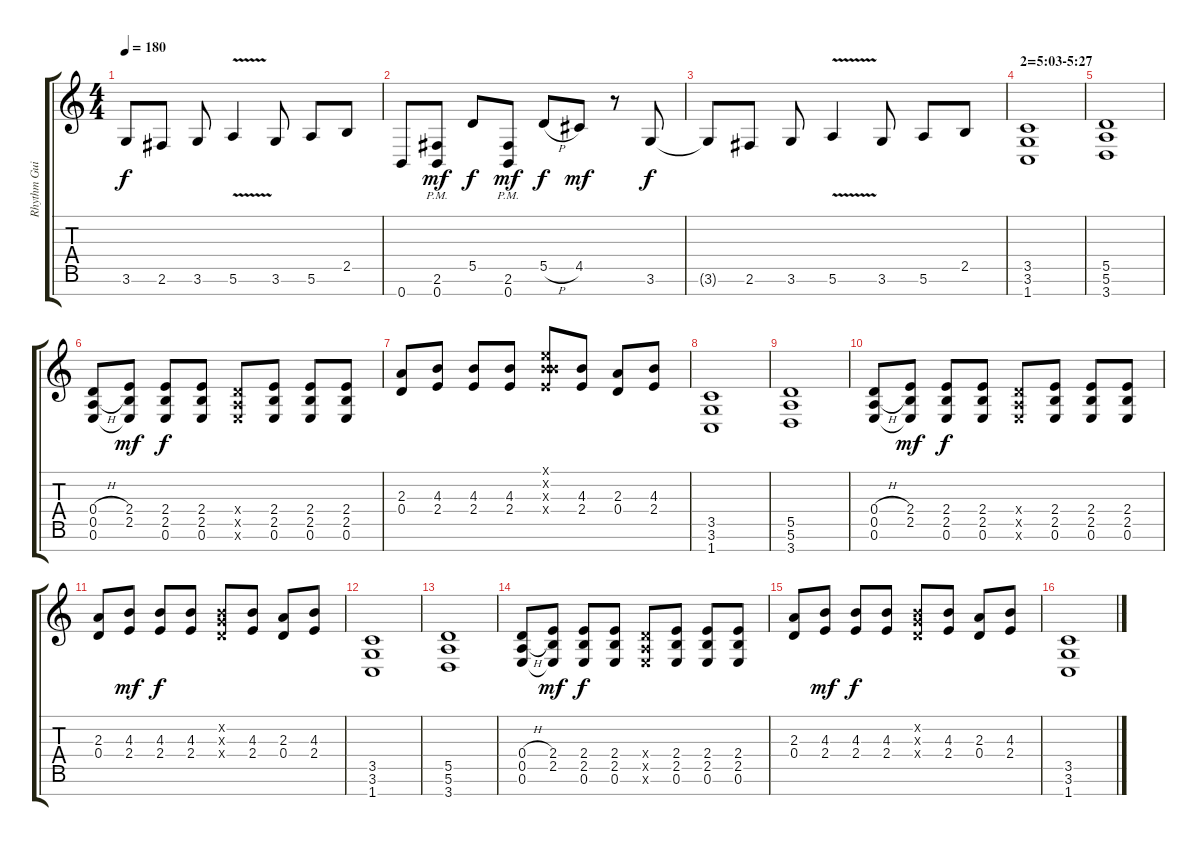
\track ("Rhythm Guitar" "Rhythm Gui") {instrument distortionguitar}
\staff {score tabs}
\tuning (E4 B3 G3 D3 A2 E2 B1) {hide}
\ts (4 4)
\tempo 180
\clef g2
\ks c
3.6{t}.8{dy f} 2.6.8 3.6.8 5.6{v}.4 3.6.8 5.6.8 2.5.8 |
0.7.8 (2.6{pm} 0.7{pm}).8{dy mf} 5.5.8{dy f} (2.6{pm} 0.7{pm}).8{dy mf} 5.5{h}.8{dy f} 4.5.8{dy mf} r.8 3.6.8{dy f} |
3.6{t}.8 2.6.8 3.6.8 5.6{v}.4 3.6.8 5.6.8 2.5.8 |
\section ("" "2=5:03-5:27")
(3.5 3.6 1.7).1 |
(5.5 5.6 3.7).1 |
(0.4{h} 0.5{h} 0.6).8 (2.4 2.5 0.6{t}).8{dy mf} (2.4 2.5 0.6).8{dy f} (2.4 2.5 0.6).8 (0.4{x} 0.5{x} 0.6{x}).8 (2.4 2.5 0.6).8 (2.4 2.5 0.6).8 (2.4 2.5 0.6).8 |
(2.3 0.4).8 (4.3 2.4).8 (4.3 2.4).8 (4.3 2.4).8 (0.1{x} 0.2{x} 4.3{x} 2.4{x}).8 (4.3 2.4).8 (2.3 0.4).8 (4.3 2.4).8 |
(3.5 3.6 1.7).1 |
(5.5 5.6 3.7).1 |
(0.4{h} 0.5{h} 0.6).8 (2.4 2.5 0.6{t}).8{dy mf} (2.4 2.5 0.6).8{dy f} (2.4 2.5 0.6).8 (0.4{x} 0.5{x} 0.6{x}).8 (2.4 2.5 0.6).8 (2.4 2.5 0.6).8 (2.4 2.5 0.6).8 |
(2.3 0.4).8 (4.3 2.4).8{dy mf} (4.3 2.4).8{dy f} (4.3 2.4).8 (0.2{x} 0.3{x} 0.4{x}).8 (4.3 2.4).8 (2.3 0.4).8 (4.3 2.4).8 |
(3.5 3.6 1.7).1 |
(5.5 5.6 3.7).1 |
(0.4{h} 0.5{h} 0.6).8 (2.4 2.5 0.6{t}).8{dy mf} (2.4 2.5 0.6).8{dy f} (2.4 2.5 0.6).8 (0.4{x} 0.5{x} 0.6{x}).8 (2.4 2.5 0.6).8 (2.4 2.5 0.6).8 (2.4 2.5 0.6).8 |
(2.3 0.4).8 (4.3 2.4).8{dy mf} (4.3 2.4).8{dy f} (4.3 2.4).8 (0.2{x} 0.3{x} 0.4{x}).8 (4.3 2.4).8 (2.3 0.4).8 (4.3 2.4).8 |
(3.5 3.6 1.7).1
